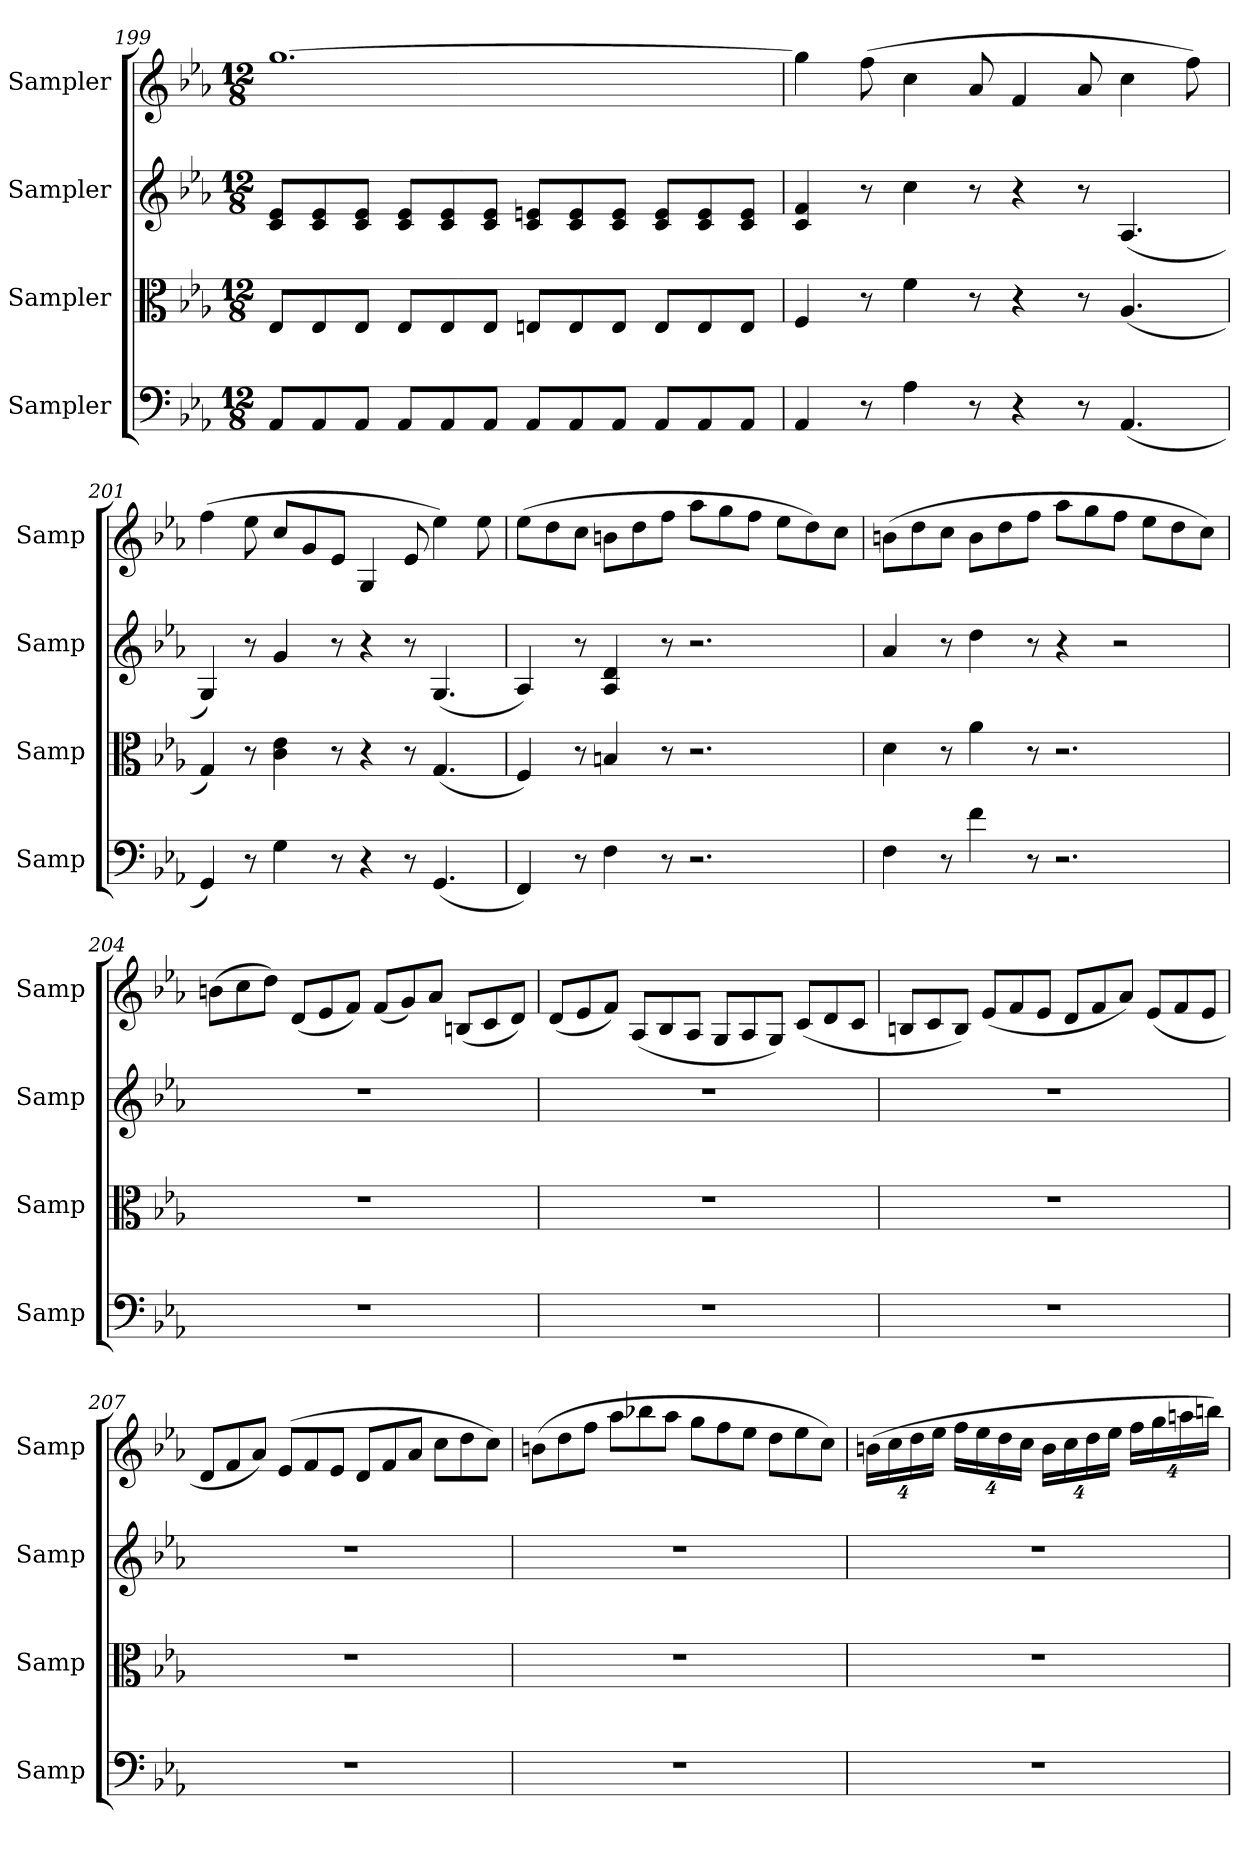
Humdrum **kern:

**kern	**kern	**kern	**kern
*part4	*part3	*part2	*part1
*staff4	*staff3	*staff2	*staff1
*I"Sampler	*I"Sampler	*I"Sampler	*I"Sampler
*I'Samp	*I'Samp	*I'Samp	*I'Samp
*clefF4	*clefC3	*clefG2	*clefG2
*k[b-e-a-]	*k[b-e-a-]	*k[b-e-a-]	*k[b-e-a-]
*M12/8	*M12/8	*M12/8	*M12/8
=199	=199	=199	=199
8AA-/L	8E-/L	8c/ 8e-/L	[1.gg
8AA-/	8E-/	8c/ 8e-/	.
8AA-/J	8E-/J	8c/ 8e-/J	.
8AA-/L	8E-/L	8c/ 8e-/L	.
8AA-/	8E-/	8c/ 8e-/	.
8AA-/J	8E-/J	8c/ 8e-/J	.
8AA-/L	8En/L	8c/ 8en/L	.
8AA-/	8E/	8c/ 8e/	.
8AA-/J	8E/J	8c/ 8e/J	.
8AA-/L	8E/L	8c/ 8e/L	.
8AA-/	8E/	8c/ 8e/	.
8AA-/J	8E/J	8c/ 8e/J	.
=200	=200	=200	=200
4AA-/	4F/	4c/ 4f/	4gg\]
8r	8r	8r	(8ff\
4A-\	4f\	4cc\	4cc\
8r	8r	8r	8a-/
4r	4r	4r	4f/
8r	8r	8r	8a-/
(4.AA-/	(4.A-/	(4.A-/	4cc\
.	.	.	8ff\)
=201	=201	=201	=201
4GG/)	4G/)	4G/)	(4ff\
8r	8r	8r	8ee-\
4G\	4c\ 4e-\	4g/	8cc/L
.	.	.	8g/
8r	8r	8r	8e-/J
4r	4r	4r	4G/
8r	8r	8r	8e-/
(4.GG/	(4.G/	(4.G/	4ee-\)
.	.	.	8ee-\
=202	=202	=202	=202
4FF/)	4F/)	4A-/)	(8ee-\L
.	.	.	8dd\
8r	8r	8r	8cc\J
4F\	4Bn/	4A-/ 4d/	8bn\L
.	.	.	8dd\
8r	8r	8r	8ff\J
2.r	2.r	2.r	8aa-\L
.	.	.	8gg\
.	.	.	8ff\J
.	.	.	8ee-\L
.	.	.	8dd\)
.	.	.	8cc\J
!!LO:LB:g=z
=203	=203	=203	=203
4F\	4d\	4a-/	(8bn\L
.	.	.	8dd\
8r	8r	8r	8cc\J
4f\	4a-\	4dd\	8b\L
.	.	.	8dd\
8r	8r	8r	8ff\J
2.r	2.r	4r	8aa-\L
.	.	.	8gg\
.	.	2r	8ff\J
.	.	.	8ee-\L
.	.	.	8dd\
.	.	.	8cc\J)
=204	=204	=204	=204
1.r	1.r	1.r	(8bn\L
.	.	.	8cc\
.	.	.	8dd\J)
.	.	.	(8d/L
.	.	.	8e-/
.	.	.	8f/J)
.	.	.	(8f/L
.	.	.	8g/)
.	.	.	8a-/J
.	.	.	(8Bn/L
.	.	.	8c/
.	.	.	8d/J)
=205	=205	=205	=205
1.r	1.r	1.r	(8d/L
.	.	.	8e-/
.	.	.	8f/J)
.	.	.	(8A-/L
.	.	.	8B-/
.	.	.	8A-/J
.	.	.	8G/L
.	.	.	8A-/
.	.	.	8G/J)
.	.	.	(8c/L
.	.	.	8d/
.	.	.	8c/J
=206	=206	=206	=206
1.r	1.r	1.r	8Bn/L
.	.	.	8c/
.	.	.	8B/J)
.	.	.	(8e-/L
.	.	.	8f/
.	.	.	8e-/J
.	.	.	8d/L
.	.	.	8f/
.	.	.	8a-/J)
.	.	.	(8e-/L
.	.	.	8f/
.	.	.	8e-/J
=207	=207	=207	=207
1.r	1.r	1.r	8d/L
.	.	.	8f/
.	.	.	8a-/J)
.	.	.	(8e-/L
.	.	.	8f/
.	.	.	8e-/J
.	.	.	8d/L
.	.	.	8f/
.	.	.	8a-/J
.	.	.	8cc\L
.	.	.	8dd\
.	.	.	8cc\J)
!!LO:LB:g=z
=208	=208	=208	=208
1.r	1.r	1.r	(8bn\L
.	.	.	8dd\
.	.	.	8ff\J
.	.	.	8aa-\L
.	.	.	8bb-X\
.	.	.	8aa-\J
.	.	.	8gg\L
.	.	.	8ff\
.	.	.	8ee-\J
.	.	.	8dd\L
.	.	.	8ee-\
.	.	.	8cc\J)
=209	=209	=209	=209
*	*	*	*Xbrackettup
1.r	1.r	1.r	(32%3bn\L
.	.	.	32%3cc\
.	.	.	32%3dd\
.	.	.	32%3ee-\J
.	.	.	32%3ff\L
.	.	.	32%3ee-\
.	.	.	32%3dd\
.	.	.	32%3cc\J
.	.	.	32%3b\L
.	.	.	32%3cc\
.	.	.	32%3dd\
.	.	.	32%3ee-\J
.	.	.	32%3ff\L
.	.	.	32%3gg\
.	.	.	32%3aan\
.	.	.	32%3bbn\J)
=	=	=	=
*-	*-	*-	*-
